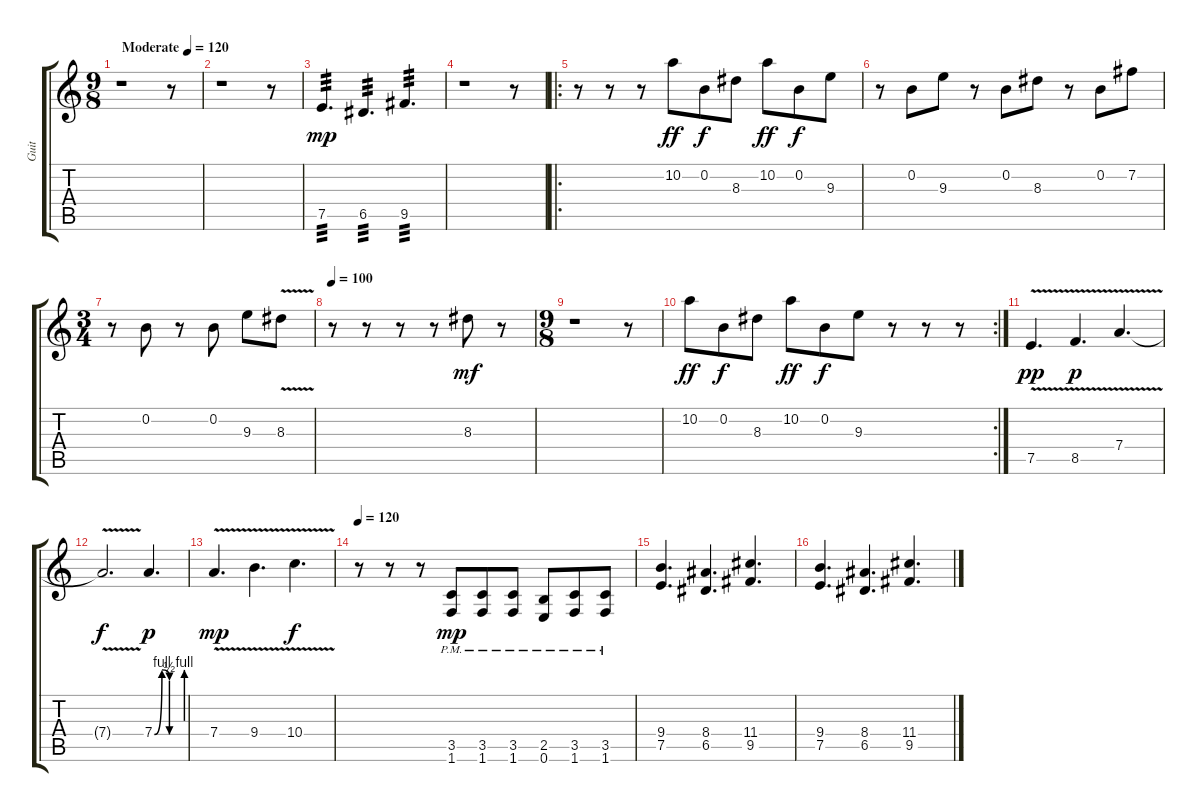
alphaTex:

\track ("Guit" "Guit") {instrument overdrivenguitar}
\staff {score tabs}
\tuning (E4 B3 G3 D3 A2 E2) {hide}
\ts (9 8)
\tempo (120 "Moderate")
\clef g2
\ks c
r.1{dy mp instrument overdrivenguitar} r.8 |
r.1 r.8 |
7.5.4{d tp 3} 6.5.4{d tp 3} 9.5.4{d tp 3} |
r.1 r.8 |
\ro
r.8 r.8 r.8 10.2.8{dy ff} 0.2.8{dy f} 8.3.8 10.2.8{dy ff} 0.2.8{dy f} 9.3.8 |
r.8 0.2.8 9.3.8 r.8 0.2.8 8.3.8 r.8 0.2.8 7.2.8 |
\ts (3 4)
r.8 0.2.8 r.8 0.2.8 9.3.8 8.3{v}.8 |
\tempo 100
r.8 r.8 r.8 r.8 8.3.8{dy mf} r.8 |
\ts (9 8)
r.1 r.8 |
\rc 2
10.2.8{dy ff} 0.2.8{dy f} 8.3.8 10.2.8{dy ff} 0.2.8{dy f} 9.3.8 r.8 r.8 r.8 |
7.5{v}.4{d dy pp} 8.5{v}.4{d dy p} 7.4{v}.4{d} |
7.4{t}.2{d dy f} 7.4{be (custom 0 0 15 4 30 2 30 0 40 0 55 0 60 0 60 4)}.4{d dy p} |
7.4{v}.4{d dy mp} 9.4{v}.4{d} 10.4{v}.4{d dy f} |
\tempo 120
r.8 r.8 r.8 (3.5{pm} 1.6{pm}).8{dy mp} (3.5{pm} 1.6{pm}).8 (3.5{pm} 1.6{pm}).8 (2.5{pm} 0.6{pm}).8 (3.5{pm} 1.6{pm}).8 (3.5{pm} 1.6{pm}).8 |
(9.4 7.5).4{d} (8.4 6.5).4{d} (11.4 9.5).4{d} |
(9.4 7.5).4{d} (8.4 6.5).4{d} (11.4 9.5).4{d}
